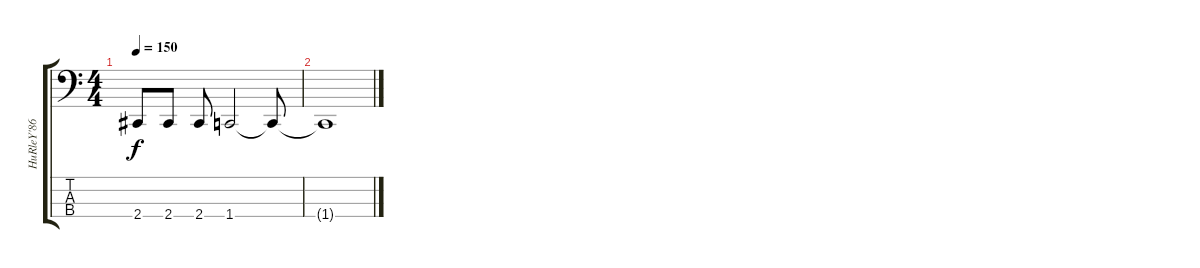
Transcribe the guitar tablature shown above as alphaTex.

\track ("HuRleY'86" "HuRleY'86") {instrument slapbass2}
\staff {score tabs}
\tuning (D2 A1 E1 B0) {hide}
\ts (4 4)
\tempo 150
\clef f4
\ks c
2.4.8{dy f} 2.4.8 2.4.8 1.4.2 1.4{t}.8 |
1.4{t}.1
